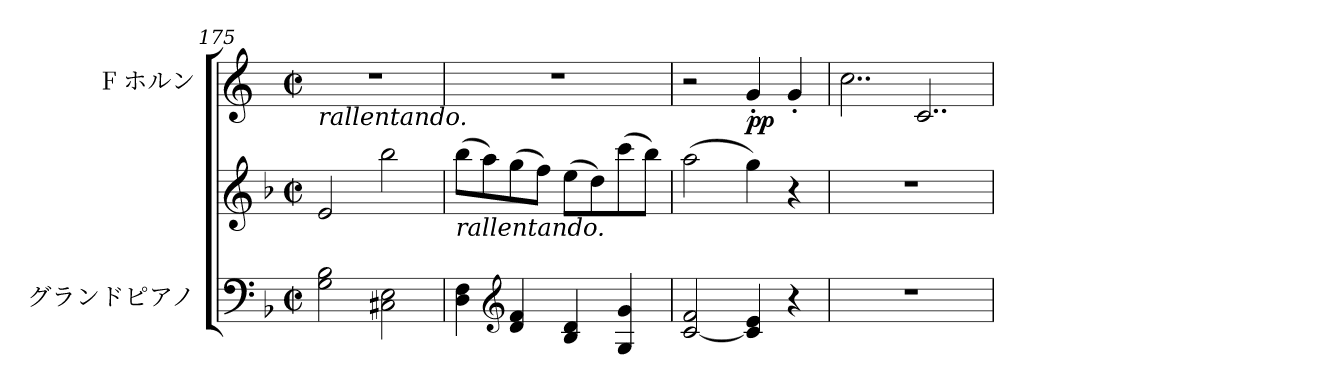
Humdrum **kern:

**kern	**kern	**kern	**dynam
*part2	*part2	*part1	*part1
*staff3	*staff2	*staff1	*staff1
*I"グランドピアノ	*	*I"F ホルン	*
*clefF4	*clefG2	*clefG2	*
*	*	*ITrd4c7	*
*k[b-]	*k[b-]	*k[b-]	*
*M2/2	*M2/2	*M2/2	*
*met(c|)	*met(c|)	*met(c|)	*
=175	=175	=175	=175
!	!	!LO:TX:b:i:t=rallentando.	!
2G\ 2B-\	2e/	1r	.
2C#X\ 2E\	2bb-\	.	.
=176	=176	=176	=176
*	*	*MM140	*
!	!LO:TX:b:i:t=rallentando.	!	!
*	*	*^	*
*	*	*	*^	*
4D\ 4F\	(>8bb-\L	1r	2ryy	2.ryy	.
.	8aa\)	.	.	.	.
*clefG2	*	*	*	*	*
4d/ 4f/	(>8gg\	.	.	.	.
.	8ff\J)	.	.	.	.
*	*	*MM136	*	*	*
4B-/ 4d/	(>8ee\L	.	2ryy	.	.
.	8dd\)	.	.	.	.
*	*	*MM132	*	*	*
4G/ 4g/	(>8ccc\	.	.	4ryy	.
.	8bb-\J)	.	.	.	.
*	*	*v	*v	*v	*
=177	=177	=177	=177
[2c/ 2f/	(>2aa\	2r	.
*	*	*MM128	*
!	!	!	!LO:DY:b
4c/] 4e/	4gg\)	4c'/	pp
4r	4r	4c'/	.
=178	=178	=178	=178
*	*	*MM124	*
!	!	!LO:N:head=open	!
1r	1r	4..f\	.
.	.	16ryy	.
!	!	!LO:N:head=open	!
.	.	4..F/	.
.	.	16ryy	.
=	=	=	=
*-	*-	*-	*-
